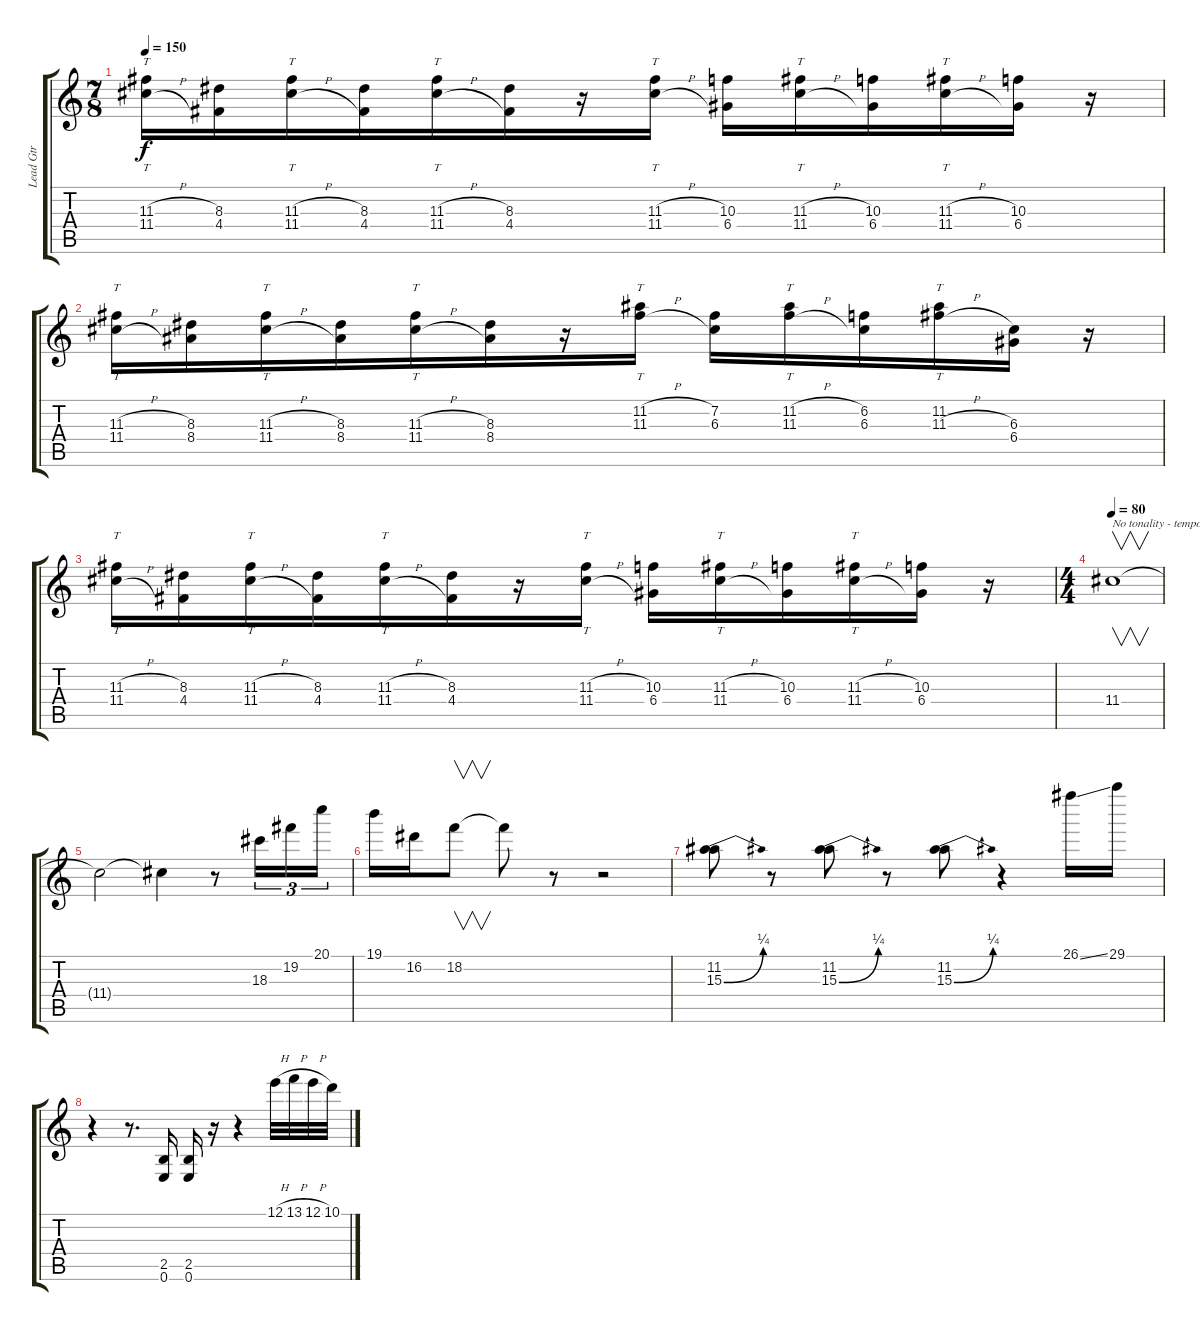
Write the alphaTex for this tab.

\track ("Lead Gtr" "Lead Gtr") {instrument distortionguitar}
\staff {score tabs}
\tuning (E4 B3 G3 D3 A2 E2) {hide}
\ts (7 8)
\tempo 150
\clef g2
\ks c
(11.3{h} 11.4{h}).16{tt dy f} (8.3 4.4).16 (11.3{h} 11.4{h}).16{tt} (8.3 4.4).16 (11.3{h} 11.4{h}).16{tt} (8.3 4.4).16 r.16 (11.3{h} 11.4{h}).16{tt} (10.3 6.4).16 (11.3{h} 11.4{h}).16{tt} (10.3 6.4).16 (11.3{h} 11.4{h}).16{tt} (10.3 6.4).16 r.16 |
(11.3{h} 11.4{h}).16{tt} (8.3 8.4).16 (11.3{h} 11.4{h}).16{tt} (8.3 8.4).16 (11.3{h} 11.4{h}).16{tt} (8.3 8.4).16 r.16 (11.2{h} 11.3{h}).16{tt} (7.2 6.3).16 (11.2{h} 11.3{h}).16{tt} (6.2 6.3).16 (11.2 11.3{h}).16{tt} (6.3 6.4).16 r.16 |
(11.3{h} 11.4{h}).16{tt} (8.3 4.4).16 (11.3{h} 11.4{h}).16{tt} (8.3 4.4).16 (11.3{h} 11.4{h}).16{tt} (8.3 4.4).16 r.16 (11.3{h} 11.4{h}).16{tt} (10.3 6.4).16 (11.3{h} 11.4{h}).16{tt} (10.3 6.4).16 (11.3{h} 11.4{h}).16{tt} (10.3 6.4).16 r.16 |
\ts (4 4)
\tempo 80
11.4.1{v txt "No tonality - tempo=80"} |
11.4{t}.2 11.4{t}.4 r.8 18.3.16{tu (3 2)} 19.2.16{tu (3 2)} 20.1.16{tu (3 2)} |
19.1.16 16.2.16 18.2.8{v} 18.2{t}.8 r.8 r.2 |
(11.2 15.3{be (bend 0 0 60 1)}).8 r.8 (11.2 15.3{be (bend 0 0 60 1)}).8 r.8 (11.2 15.3{be (bend 0 0 60 1)}).8 r.4 26.1{ss}.16 29.1.16 |
r.4 r.8{d} (2.5 0.6).16 (2.5 0.6).16 r.16 r.4 12.1{h}.32 13.1{h}.32 12.1{h}.32 10.1{ss}.32
